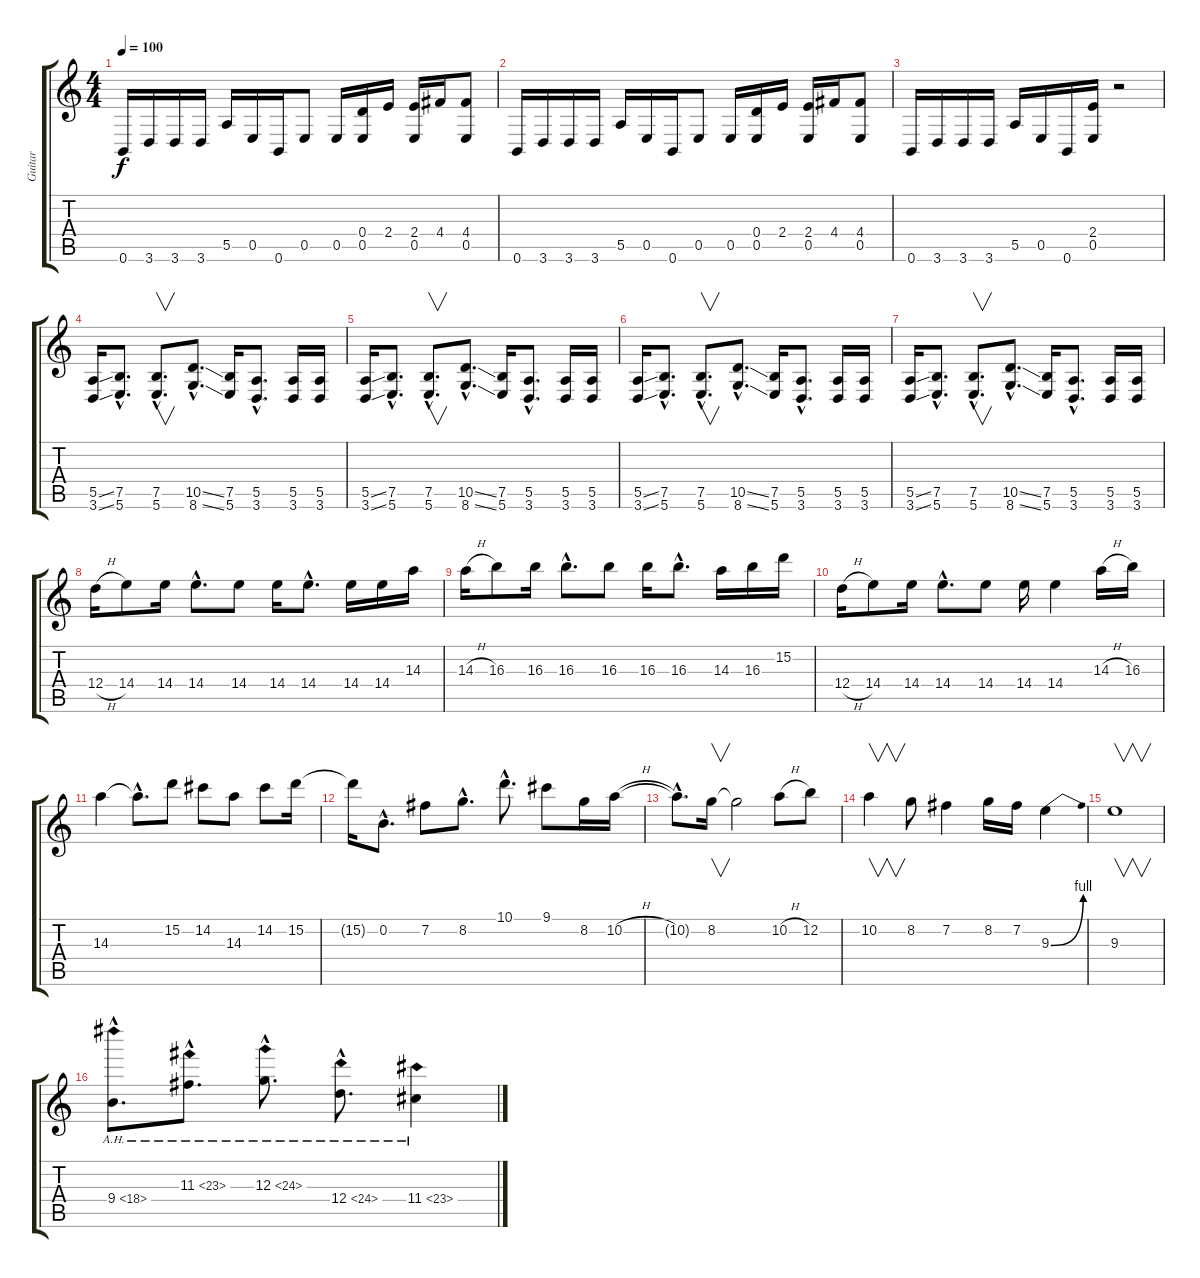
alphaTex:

\track ("Guitar" "Guitar") {instrument distortionguitar}
\staff {score tabs}
\tuning (E4 B3 G3 D3 E2 B1) {hide}
\ts (4 4)
\tempo 100
\clef g2
\ks c
0.6.16{dy f} 3.6.16 3.6.16 3.6.16 5.5.16 0.5.16 0.6.16 0.5.8 0.5.16 (0.4 0.5).16 2.4.16 (2.4 0.5).16 4.4.16 (4.4 0.5).8 |
0.6.16 3.6.16 3.6.16 3.6.16 5.5.16 0.5.16 0.6.16 0.5.8 0.5.16 (0.4 0.5).16 2.4.16 (2.4 0.5).16 4.4.16 (4.4 0.5).8 |
0.6.16 3.6.16 3.6.16 3.6.16 5.5.16 0.5.16 0.6.16 (2.4 0.5).16 r.2 |
(5.5{ss} 3.6{ss}).16 (7.5{hac} 5.6{hac}).8{d} (7.5{hac} 5.6{hac}).8{v d} (10.5{ss hac} 8.6{ss hac}).8{d} (7.5 5.6).16 (5.5{hac} 3.6{hac}).8{d} (5.5 3.6).16 (5.5 3.6).16 |
(5.5{ss} 3.6{ss}).16 (7.5{hac} 5.6{hac}).8{d} (7.5{hac} 5.6{hac}).8{v d} (10.5{ss hac} 8.6{ss hac}).8{d} (7.5 5.6).16 (5.5{hac} 3.6{hac}).8{d} (5.5 3.6).16 (5.5 3.6).16 |
(5.5{ss} 3.6{ss}).16 (7.5{hac} 5.6{hac}).8{d} (7.5{hac} 5.6{hac}).8{v d} (10.5{ss hac} 8.6{ss hac}).8{d} (7.5 5.6).16 (5.5{hac} 3.6{hac}).8{d} (5.5 3.6).16 (5.5 3.6).16 |
(5.5{ss} 3.6{ss}).16 (7.5{hac} 5.6{hac}).8{d} (7.5{hac} 5.6{hac}).8{v d} (10.5{ss hac} 8.6{ss hac}).8{d} (7.5 5.6).16 (5.5{hac} 3.6{hac}).8{d} (5.5 3.6).16 (5.5 3.6).16 |
12.4{h}.16 14.4.8 14.4.16 14.4{hac}.8{d} 14.4.8 14.4.16 14.4{hac}.8{d} 14.4.16 14.4.16 14.3.16 |
14.3{h}.16 16.3.8 16.3.16 16.3{hac}.8{d} 16.3.8 16.3.16 16.3{hac}.8{d} 14.3.16 16.3.16 15.2.16 |
12.4{h}.16 14.4.8 14.4.16 14.4{hac}.8{d} 14.4.8 14.4.16 14.4.4 14.3{h}.16 16.3.16 |
14.3.4 14.3{hac t}.8{d} 15.2.8 14.2.8 14.3.8 14.2.8 15.2.16 |
15.2{t}.16 0.2{hac}.8{d} 7.2.8 8.2{hac}.8{d} 10.1{hac}.8{d} 9.1.8 8.2.16 10.2{h}.16 |
10.2{hac t}.8{d} 8.2.16{v} 8.2{t}.2 10.2{h}.8 12.2.8 |
10.2.4{v} 8.2.8 7.2.4 8.2.16 7.2.16 9.3{be (bend 0 0 60 4)}.4 |
9.3.1{v} |
9.4{ah 9 hac}.8{d} 11.3{ah 12 hac}.8{d} 12.3{ah 12 hac}.8{d} 12.4{ah 12 hac}.8{d} 11.4{ah 12}.4
